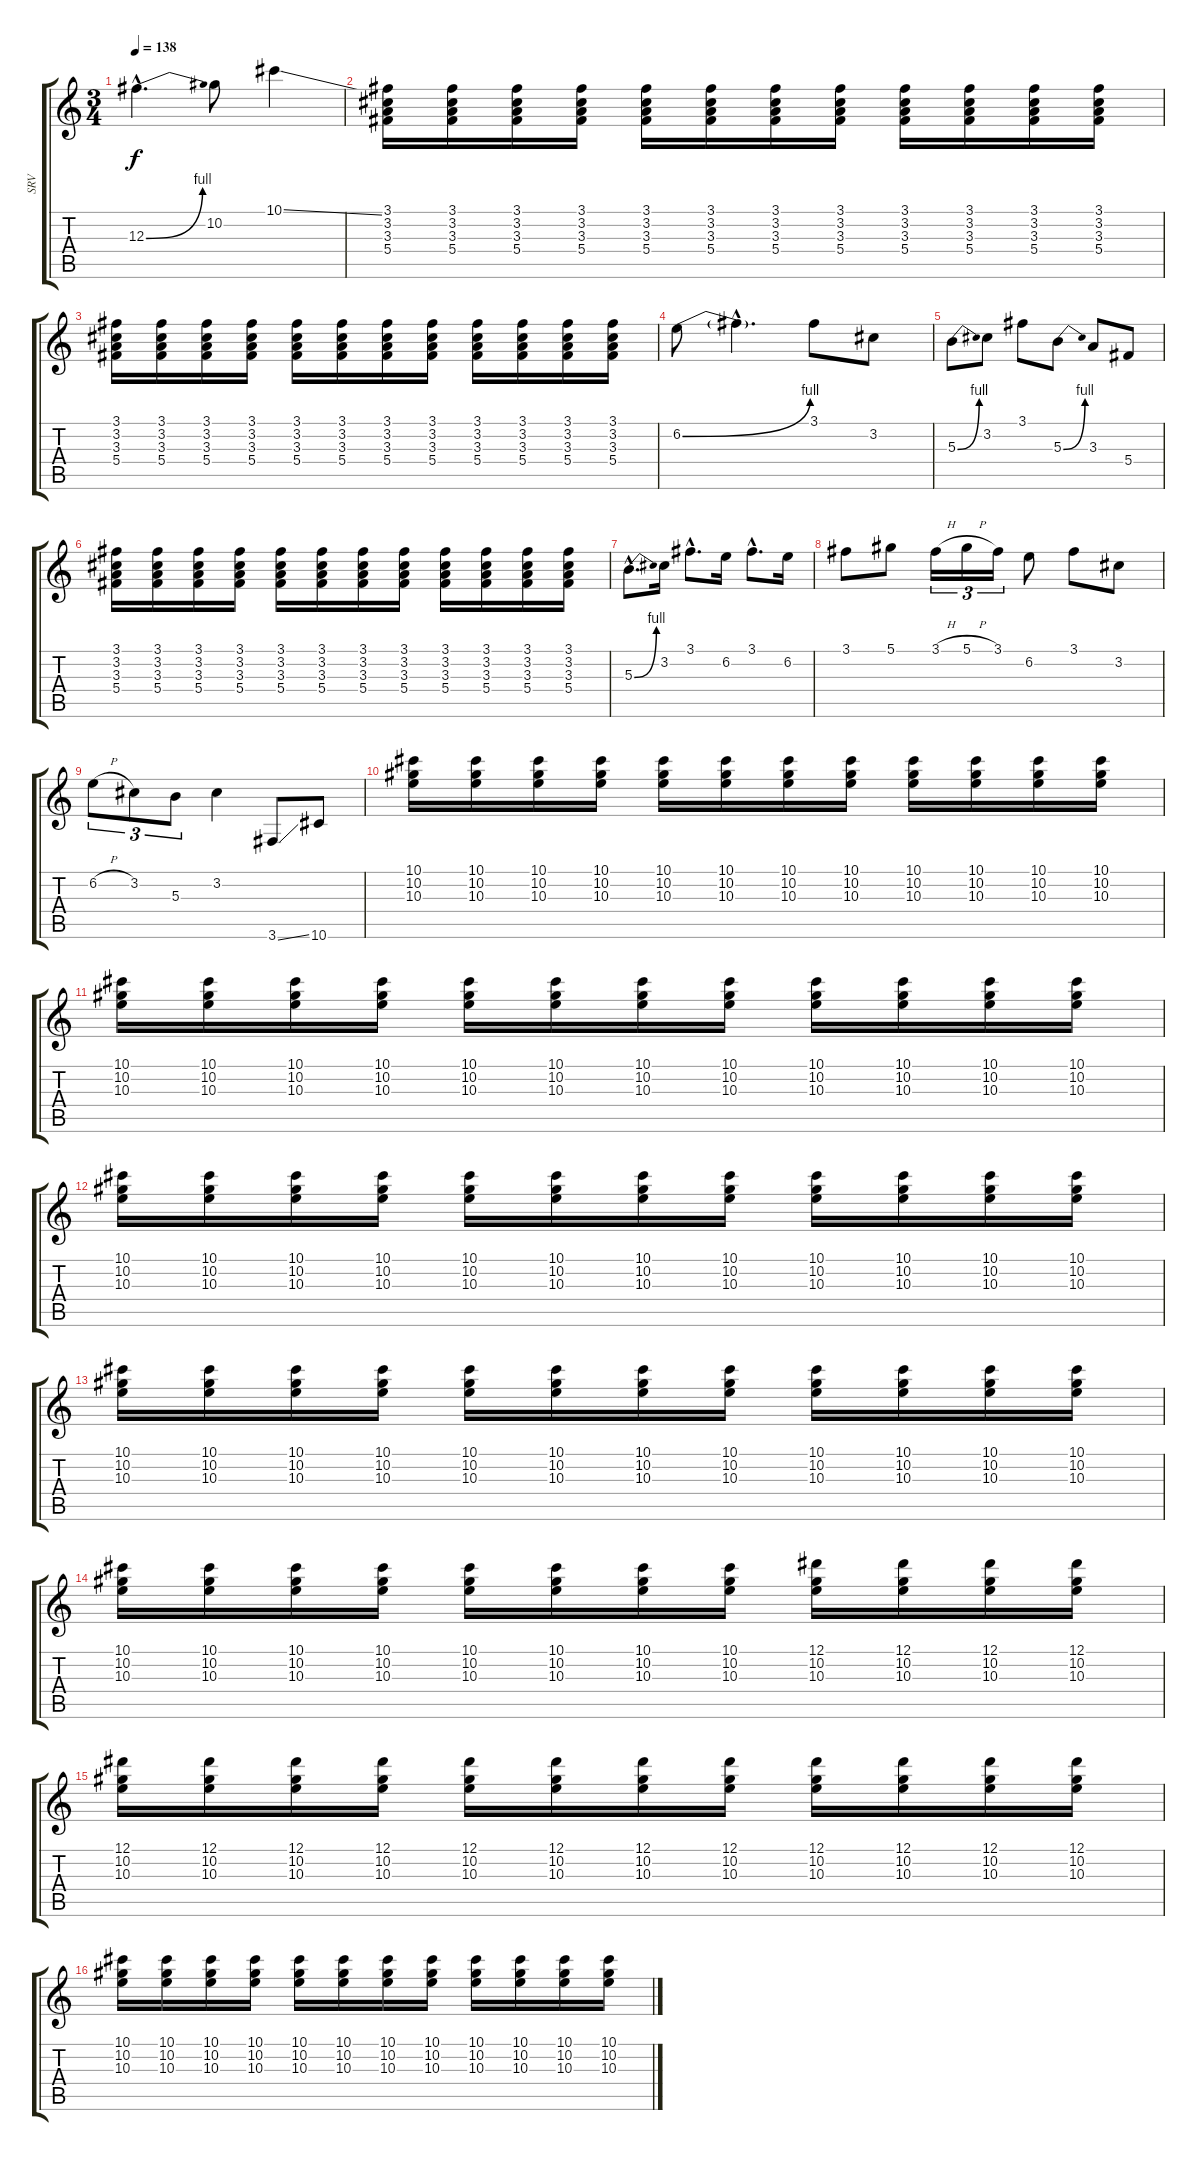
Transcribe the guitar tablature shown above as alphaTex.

\track ("SRV" "SRV") {instrument electricguitarjazz}
\staff {score tabs}
\tuning (Eb4 Bb3 Gb3 Db3 Ab2 Eb2) {hide}
\ts (3 4)
\tempo 138
\clef g2
\ks c
12.3{be (bend 0 0 60 4) hac}.4{d dy f} 10.2.8 10.1{ss}.4 |
(3.1 3.2 3.3 5.4).16 (3.1 3.2 3.3 5.4).16 (3.1 3.2 3.3 5.4).16 (3.1 3.2 3.3 5.4).16 (3.1 3.2 3.3 5.4).16 (3.1 3.2 3.3 5.4).16 (3.1 3.2 3.3 5.4).16 (3.1 3.2 3.3 5.4).16 (3.1 3.2 3.3 5.4).16 (3.1 3.2 3.3 5.4).16 (3.1 3.2 3.3 5.4).16 (3.1 3.2 3.3 5.4).16 |
(3.1 3.2 3.3 5.4).16 (3.1 3.2 3.3 5.4).16 (3.1 3.2 3.3 5.4).16 (3.1 3.2 3.3 5.4).16 (3.1 3.2 3.3 5.4).16 (3.1 3.2 3.3 5.4).16 (3.1 3.2 3.3 5.4).16 (3.1 3.2 3.3 5.4).16 (3.1 3.2 3.3 5.4).16 (3.1 3.2 3.3 5.4).16 (3.1 3.2 3.3 5.4).16 (3.1 3.2 3.3 5.4).16 |
6.2{be (bend 0 0 60 4)}.8 6.2{hac t}.4{d} 3.1.8 3.2.8 |
5.3{be (bend 0 0 60 4)}.8 3.2.8 3.1.8 5.3{be (bend 0 0 60 4)}.8 3.3.8 5.4.8 |
(3.1 3.2 3.3 5.4).16 (3.1 3.2 3.3 5.4).16 (3.1 3.2 3.3 5.4).16 (3.1 3.2 3.3 5.4).16 (3.1 3.2 3.3 5.4).16 (3.1 3.2 3.3 5.4).16 (3.1 3.2 3.3 5.4).16 (3.1 3.2 3.3 5.4).16 (3.1 3.2 3.3 5.4).16 (3.1 3.2 3.3 5.4).16 (3.1 3.2 3.3 5.4).16 (3.1 3.2 3.3 5.4).16 |
5.3{be (bend 0 0 60 4) hac}.8{d} 3.2.16 3.1{hac}.8{d} 6.2.16 3.1{hac}.8{d} 6.2.16 |
3.1.8 5.1.8 3.1{h}.16{tu (3 2)} 5.1{h}.16{tu (3 2)} 3.1.16{tu (3 2)} 6.2.8 3.1.8 3.2.8 |
6.2{h}.8{tu (3 2)} 3.2.8{tu (3 2)} 5.3.8{tu (3 2)} 3.2.4 3.6{ss}.8 10.6.8 |
(10.1 10.2 10.3).16 (10.1 10.2 10.3).16 (10.1 10.2 10.3).16 (10.1 10.2 10.3).16 (10.1 10.2 10.3).16 (10.1 10.2 10.3).16 (10.1 10.2 10.3).16 (10.1 10.2 10.3).16 (10.1 10.2 10.3).16 (10.1 10.2 10.3).16 (10.1 10.2 10.3).16 (10.1 10.2 10.3).16 |
(10.1 10.2 10.3).16 (10.1 10.2 10.3).16 (10.1 10.2 10.3).16 (10.1 10.2 10.3).16 (10.1 10.2 10.3).16 (10.1 10.2 10.3).16 (10.1 10.2 10.3).16 (10.1 10.2 10.3).16 (10.1 10.2 10.3).16 (10.1 10.2 10.3).16 (10.1 10.2 10.3).16 (10.1 10.2 10.3).16 |
(10.1 10.2 10.3).16 (10.1 10.2 10.3).16 (10.1 10.2 10.3).16 (10.1 10.2 10.3).16 (10.1 10.2 10.3).16 (10.1 10.2 10.3).16 (10.1 10.2 10.3).16 (10.1 10.2 10.3).16 (10.1 10.2 10.3).16 (10.1 10.2 10.3).16 (10.1 10.2 10.3).16 (10.1 10.2 10.3).16 |
(10.1 10.2 10.3).16 (10.1 10.2 10.3).16 (10.1 10.2 10.3).16 (10.1 10.2 10.3).16 (10.1 10.2 10.3).16 (10.1 10.2 10.3).16 (10.1 10.2 10.3).16 (10.1 10.2 10.3).16 (10.1 10.2 10.3).16 (10.1 10.2 10.3).16 (10.1 10.2 10.3).16 (10.1 10.2 10.3).16 |
(10.1 10.2 10.3).16 (10.1 10.2 10.3).16 (10.1 10.2 10.3).16 (10.1 10.2 10.3).16 (10.1 10.2 10.3).16 (10.1 10.2 10.3).16 (10.1 10.2 10.3).16 (10.1 10.2 10.3).16 (12.1 10.2 10.3).16 (12.1 10.2 10.3).16 (12.1 10.2 10.3).16 (12.1 10.2 10.3).16 |
(12.1 10.2 10.3).16 (12.1 10.2 10.3).16 (12.1 10.2 10.3).16 (12.1 10.2 10.3).16 (12.1 10.2 10.3).16 (12.1 10.2 10.3).16 (12.1 10.2 10.3).16 (12.1 10.2 10.3).16 (12.1 10.2 10.3).16 (12.1 10.2 10.3).16 (12.1 10.2 10.3).16 (12.1 10.2 10.3).16 |
(10.1 10.2 10.3).16 (10.1 10.2 10.3).16 (10.1 10.2 10.3).16 (10.1 10.2 10.3).16 (10.1 10.2 10.3).16 (10.1 10.2 10.3).16 (10.1 10.2 10.3).16 (10.1 10.2 10.3).16 (10.1 10.2 10.3).16 (10.1 10.2 10.3).16 (10.1 10.2 10.3).16 (10.1 10.2 10.3).16
